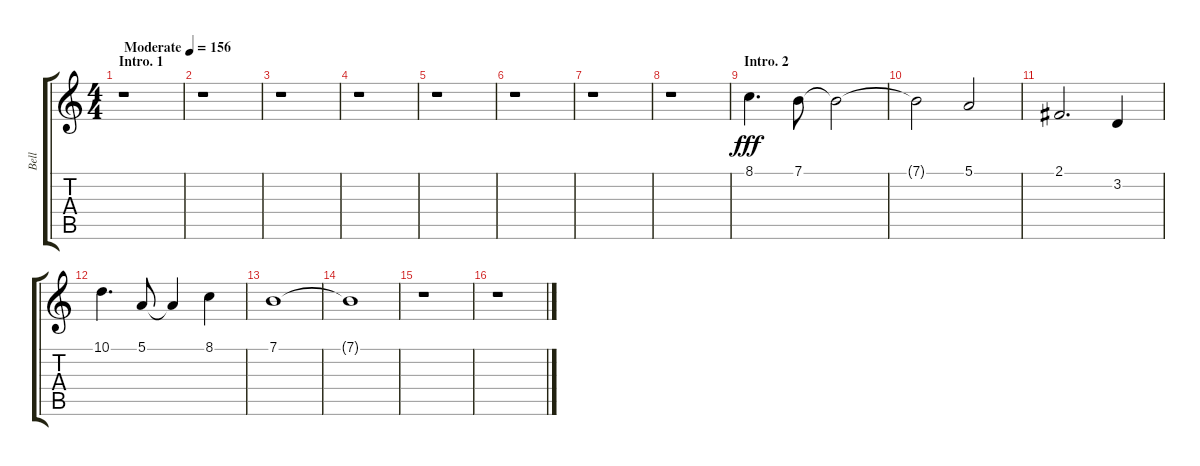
\track ("Bell" "Bell") {instrument tubularbells}
\staff {score tabs}
\tuning (E4 B3 G3 D3 A2 E2) {hide}
\ts (4 4)
\section ("" "Intro. 1")
\tempo (156 "Moderate")
\clef g2
\ks c
r.1{dy fff instrument tubularbells} |
r.1 |
r.1 |
r.1 |
r.1 |
r.1 |
r.1 |
r.1 |
\section ("" "Intro. 2")
8.1.4{d} 7.1.8 7.1{t}.2 |
7.1{t}.2 5.1.2 |
2.1.2{d} 3.2.4 |
10.1.4{d} 5.1.8 5.1{t}.4 8.1.4 |
7.1.1 |
7.1{t}.1 |
r.1 |
r.1
